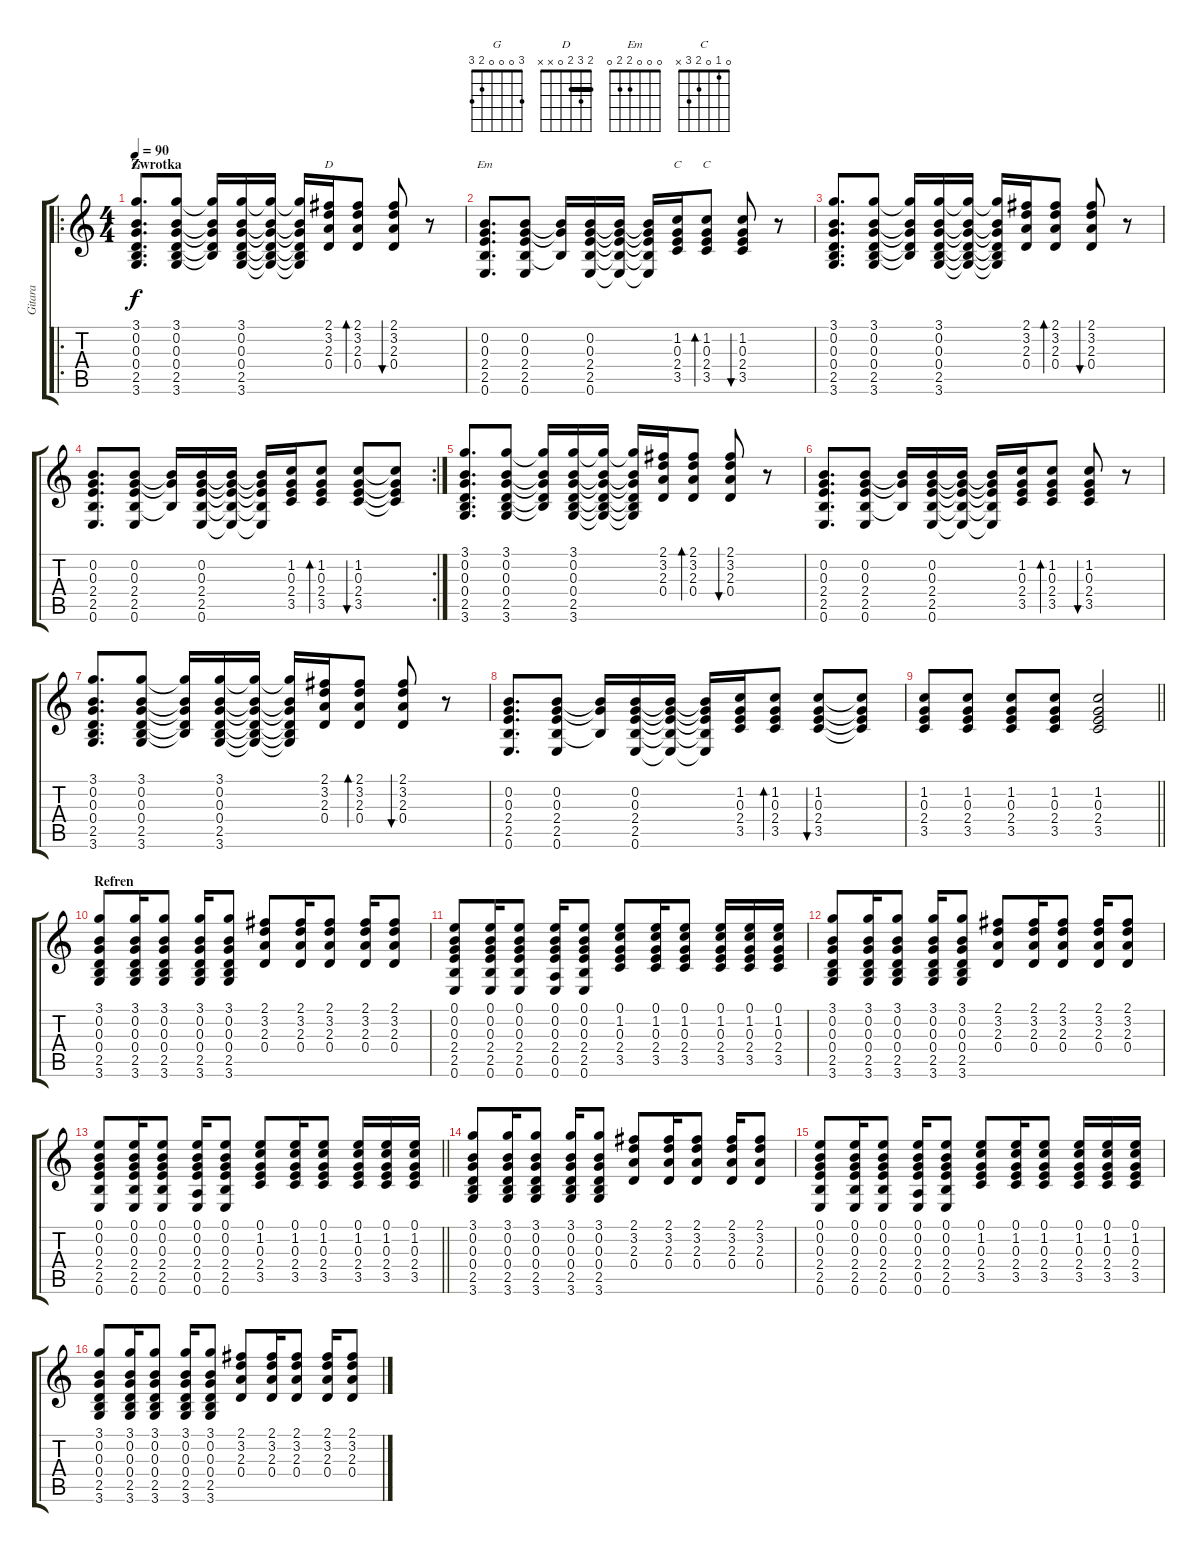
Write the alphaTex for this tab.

\track ("Gitara" "Gitara") {instrument electricguitarclean}
\staff {score tabs}
\tuning (E4 B3 G3 D3 A2 E2) {hide}
\chord ("G" 3 0 0 0 2 3)
\chord ("D" 2 3 2 0 x x) {barre 2}
\chord ("Em" 0 0 0 2 2 0)
\chord ("C" x 1 0 2 3 x)
\chord ("C" 0 1 0 2 3 x)
\ro
\ts (4 4)
\section ("" "Zwrotka")
\tempo 90
\clef g2
\ks c
(3.1 0.2 0.3 0.4 2.5 3.6).8{d ch "G" dy f} (3.1 0.2 0.3 0.4 2.5 3.6).8 (3.1{t} 0.2{t} 0.3{t} 0.4{t} 2.5{t}).16 (3.1 0.2 0.3 0.4 2.5 3.6).16 (3.1{t} 0.2{t} 0.3{t} 0.4{t} 2.5{t} 3.6{t}).16 (3.1{t} 0.2{t} 0.3{t} 0.4{t} 2.5{t} 3.6{t}).16 (2.1 3.2 2.3 0.4).16{ch "D"} (2.1 3.2 2.3 0.4).8{bd 30} (2.1 3.2 2.3 0.4).8{bu 60} r.8 |
(0.2 0.3 2.4 2.5 0.6).8{d ch "Em"} (0.2 0.3 2.4 2.5 0.6).8 (0.2{t} 0.3{t} 2.5{t}).16 (0.2 0.3 2.4 2.5 0.6).16 (0.2{t} 0.3{t} 2.4{t} 2.5{t} 0.6{t}).16 (0.2{t} 0.3{t} 2.4{t} 2.5{t} 0.6{t}).16 (1.2 0.3 2.4 3.5).16{ch "C"} (1.2 0.3 2.4 3.5).8{bd 30 ch "C"} (1.2 0.3 2.4 3.5).8{bu 60} r.8 |
(3.1 0.2 0.3 0.4 2.5 3.6).8{d} (3.1 0.2 0.3 0.4 2.5 3.6).8 (3.1{t} 0.2{t} 0.3{t} 0.4{t} 2.5{t}).16 (3.1 0.2 0.3 0.4 2.5 3.6).16 (3.1{t} 0.2{t} 0.3{t} 0.4{t} 2.5{t} 3.6{t}).16 (3.1{t} 0.2{t} 0.3{t} 0.4{t} 2.5{t} 3.6{t}).16 (2.1 3.2 2.3 0.4).16 (2.1 3.2 2.3 0.4).8{bd 30} (2.1 3.2 2.3 0.4).8{bu 60} r.8 |
\rc 2
(0.2 0.3 2.4 2.5 0.6).8{d} (0.2 0.3 2.4 2.5 0.6).8 (0.2{t} 0.3{t} 2.5{t}).16 (0.2 0.3 2.4 2.5 0.6).16 (0.2{t} 0.3{t} 2.4{t} 2.5{t} 0.6{t}).16 (0.2{t} 0.3{t} 2.4{t} 2.5{t} 0.6{t}).16 (1.2 0.3 2.4 3.5).16 (1.2 0.3 2.4 3.5).8{bd 30} (1.2 0.3 2.4 3.5).8{bu 60} (1.2{t} 0.3{t} 2.4{t} 3.5{t}).8 |
(3.1 0.2 0.3 0.4 2.5 3.6).8{d} (3.1 0.2 0.3 0.4 2.5 3.6).8 (3.1{t} 0.2{t} 0.3{t} 0.4{t} 2.5{t}).16 (3.1 0.2 0.3 0.4 2.5 3.6).16 (3.1{t} 0.2{t} 0.3{t} 0.4{t} 2.5{t} 3.6{t}).16 (3.1{t} 0.2{t} 0.3{t} 0.4{t} 2.5{t} 3.6{t}).16 (2.1 3.2 2.3 0.4).16 (2.1 3.2 2.3 0.4).8{bd 30} (2.1 3.2 2.3 0.4).8{bu 60} r.8 |
(0.2 0.3 2.4 2.5 0.6).8{d} (0.2 0.3 2.4 2.5 0.6).8 (0.2{t} 0.3{t} 2.5{t}).16 (0.2 0.3 2.4 2.5 0.6).16 (0.2{t} 0.3{t} 2.4{t} 2.5{t} 0.6{t}).16 (0.2{t} 0.3{t} 2.4{t} 2.5{t} 0.6{t}).16 (1.2 0.3 2.4 3.5).16 (1.2 0.3 2.4 3.5).8{bd 30} (1.2 0.3 2.4 3.5).8{bu 60} r.8 |
(3.1 0.2 0.3 0.4 2.5 3.6).8{d} (3.1 0.2 0.3 0.4 2.5 3.6).8 (3.1{t} 0.2{t} 0.3{t} 0.4{t} 2.5{t}).16 (3.1 0.2 0.3 0.4 2.5 3.6).16 (3.1{t} 0.2{t} 0.3{t} 0.4{t} 2.5{t} 3.6{t}).16 (3.1{t} 0.2{t} 0.3{t} 0.4{t} 2.5{t} 3.6{t}).16 (2.1 3.2 2.3 0.4).16 (2.1 3.2 2.3 0.4).8{bd 30} (2.1 3.2 2.3 0.4).8{bu 60} r.8 |
(0.2 0.3 2.4 2.5 0.6).8{d} (0.2 0.3 2.4 2.5 0.6).8 (0.2{t} 0.3{t} 2.5{t}).16 (0.2 0.3 2.4 2.5 0.6).16 (0.2{t} 0.3{t} 2.4{t} 2.5{t} 0.6{t}).16 (0.2{t} 0.3{t} 2.4{t} 2.5{t} 0.6{t}).16 (1.2 0.3 2.4 3.5).16 (1.2 0.3 2.4 3.5).8{bd 30} (1.2 0.3 2.4 3.5).8{bu 60} (1.2{t} 0.3{t} 2.4{t} 3.5{t}).8 |
\barLineRight lightlight
(1.2 0.3 2.4 3.5).8 (1.2 0.3 2.4 3.5).8 (1.2 0.3 2.4 3.5).8 (1.2 0.3 2.4 3.5).8 (1.2 0.3 2.4 3.5).2 |
\section ("" "Refren")
(3.1 0.2 0.3 0.4 2.5 3.6).8 (3.1 0.2 0.3 0.4 2.5 3.6).16 (3.1 0.2 0.3 0.4 2.5 3.6).8 (3.1 0.2 0.3 0.4 2.5 3.6).16 (3.1 0.2 0.3 0.4 2.5 3.6).8 (2.1 3.2 2.3 0.4).8 (2.1 3.2 2.3 0.4).16 (2.1 3.2 2.3 0.4).8 (2.1 3.2 2.3 0.4).16 (2.1 3.2 2.3 0.4).8 |
(0.1 0.2 0.3 2.4 2.5 0.6).8 (0.1 0.2 0.3 2.4 2.5 0.6).16 (0.1 0.2 0.3 2.4 2.5 0.6).8 (0.1 0.2 0.3 2.4 0.5 0.6).16 (0.1 0.2 0.3 2.4 2.5 0.6).8 (0.1 1.2 0.3 2.4 3.5).8 (0.1 1.2 0.3 2.4 3.5).16 (0.1 1.2 0.3 2.4 3.5).8 (0.1 1.2 0.3 2.4 3.5).16 (0.1 1.2 0.3 2.4 3.5).16 (0.1 1.2 0.3 2.4 3.5).16 |
(3.1 0.2 0.3 0.4 2.5 3.6).8 (3.1 0.2 0.3 0.4 2.5 3.6).16 (3.1 0.2 0.3 0.4 2.5 3.6).8 (3.1 0.2 0.3 0.4 2.5 3.6).16 (3.1 0.2 0.3 0.4 2.5 3.6).8 (2.1 3.2 2.3 0.4).8 (2.1 3.2 2.3 0.4).16 (2.1 3.2 2.3 0.4).8 (2.1 3.2 2.3 0.4).16 (2.1 3.2 2.3 0.4).8 |
\barLineRight lightlight
(0.1 0.2 0.3 2.4 2.5 0.6).8 (0.1 0.2 0.3 2.4 2.5 0.6).16 (0.1 0.2 0.3 2.4 2.5 0.6).8 (0.1 0.2 0.3 2.4 0.5 0.6).16 (0.1 0.2 0.3 2.4 2.5 0.6).8 (0.1 1.2 0.3 2.4 3.5).8 (0.1 1.2 0.3 2.4 3.5).16 (0.1 1.2 0.3 2.4 3.5).8 (0.1 1.2 0.3 2.4 3.5).16 (0.1 1.2 0.3 2.4 3.5).16 (0.1 1.2 0.3 2.4 3.5).16 |
(3.1 0.2 0.3 0.4 2.5 3.6).8 (3.1 0.2 0.3 0.4 2.5 3.6).16 (3.1 0.2 0.3 0.4 2.5 3.6).8 (3.1 0.2 0.3 0.4 2.5 3.6).16 (3.1 0.2 0.3 0.4 2.5 3.6).8 (2.1 3.2 2.3 0.4).8 (2.1 3.2 2.3 0.4).16 (2.1 3.2 2.3 0.4).8 (2.1 3.2 2.3 0.4).16 (2.1 3.2 2.3 0.4).8 |
(0.1 0.2 0.3 2.4 2.5 0.6).8 (0.1 0.2 0.3 2.4 2.5 0.6).16 (0.1 0.2 0.3 2.4 2.5 0.6).8 (0.1 0.2 0.3 2.4 0.5 0.6).16 (0.1 0.2 0.3 2.4 2.5 0.6).8 (0.1 1.2 0.3 2.4 3.5).8 (0.1 1.2 0.3 2.4 3.5).16 (0.1 1.2 0.3 2.4 3.5).8 (0.1 1.2 0.3 2.4 3.5).16 (0.1 1.2 0.3 2.4 3.5).16 (0.1 1.2 0.3 2.4 3.5).16 |
(3.1 0.2 0.3 0.4 2.5 3.6).8 (3.1 0.2 0.3 0.4 2.5 3.6).16 (3.1 0.2 0.3 0.4 2.5 3.6).8 (3.1 0.2 0.3 0.4 2.5 3.6).16 (3.1 0.2 0.3 0.4 2.5 3.6).8 (2.1 3.2 2.3 0.4).8 (2.1 3.2 2.3 0.4).16 (2.1 3.2 2.3 0.4).8 (2.1 3.2 2.3 0.4).16 (2.1 3.2 2.3 0.4).8
